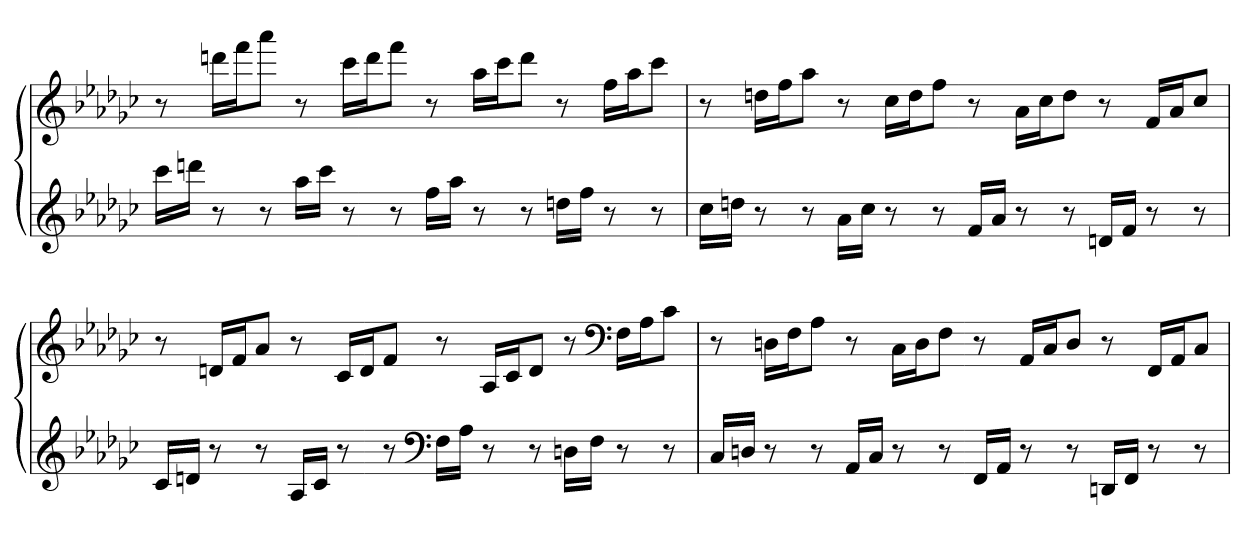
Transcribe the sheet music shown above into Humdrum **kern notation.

**kern	**kern
*part1	*part1
*staff2	*staff1
*clefG2	*clefG2
*k[b-e-a-d-g-c-]	*k[b-e-a-d-g-c-]
=	=
16ccc-LL	8r
16dddnJJ	.
8r	16dddnLL
.	16fffJ
8r	8aaa-J
16aa-LL	8r
16ccc-JJ	.
8r	16ccc-LL
.	16dddJ
8r	8fffJ
16ffLL	8r
16aa-JJ	.
8r	16aa-LL
.	16ccc-J
8r	8dddJ
16ddnLL	8r
16ffJJ	.
8r	16ffLL
.	16aa-J
8r	8ccc-J
=	=
16cc-LL	8r
16ddnJJ	.
8r	16ddnLL
.	16ffJ
8r	8aa-J
16a-LL	8r
16cc-JJ	.
8r	16cc-LL
.	16ddJ
8r	8ffJ
16fLL	8r
16a-JJ	.
8r	16a-LL
.	16cc-J
8r	8ddJ
16dnLL	8r
16fJJ	.
8r	16fLL
.	16a-J
8r	8cc-J
=	=
16c-LL	8r
16dnJJ	.
8r	16dnLL
.	16fJ
8r	8a-J
16A-LL	8r
16c-JJ	.
8r	16c-LL
.	16dJ
8r	8fJ
*clefF4	*
16FLL	8r
16A-JJ	.
8r	16A-LL
.	16c-J
8r	8dJ
16DnLL	8r
16FJJ	.
*	*clefF4
8r	16FLL
.	16A-J
8r	8c-J
=	=
16C-LL	8r
16DnJJ	.
8r	16DnLL
.	16FJ
8r	8A-J
16AA-LL	8r
16C-JJ	.
8r	16C-LL
.	16DJ
8r	8FJ
16FFLL	8r
16AA-JJ	.
8r	16AA-LL
.	16C-J
8r	8DJ
16DDnLL	8r
16FFJJ	.
8r	16FFLL
.	16AA-J
8r	8C-J
=	=
*-	*-
